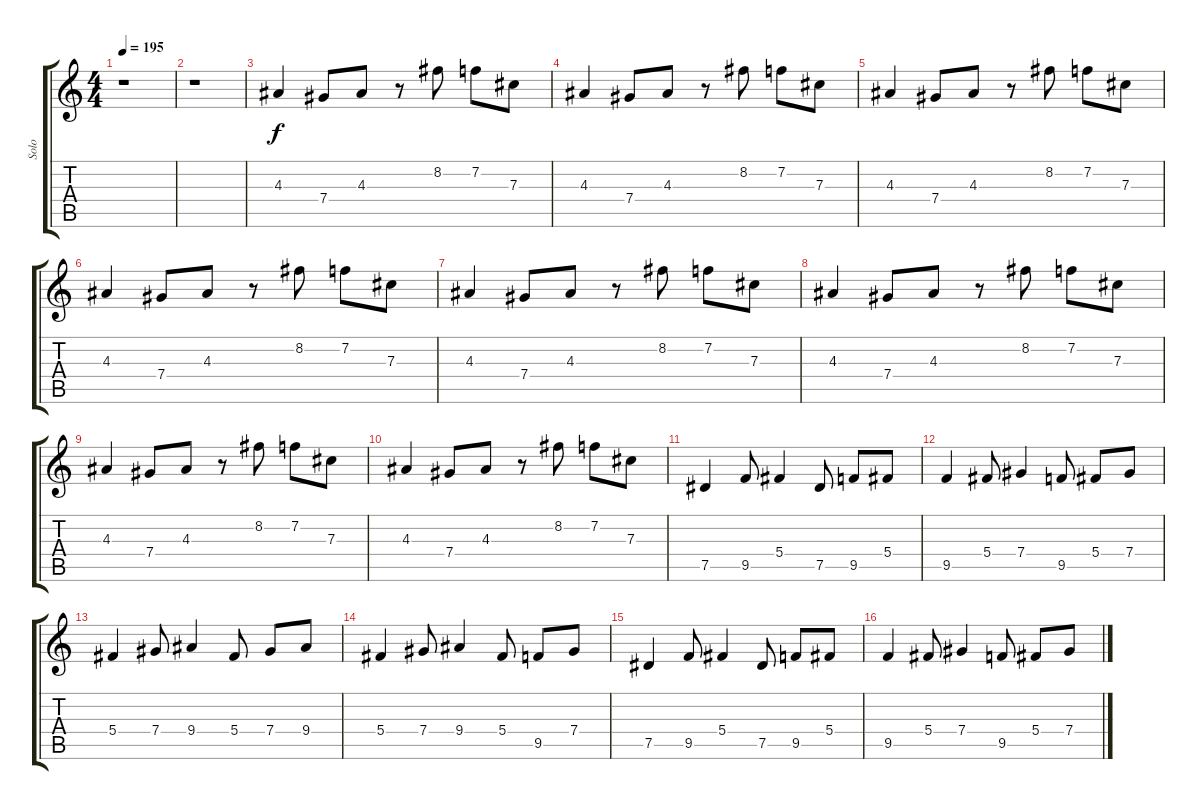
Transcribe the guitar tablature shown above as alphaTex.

\track ("Solo" "Solo") {instrument distortionguitar}
\staff {score tabs}
\tuning (Eb4 Bb3 Gb3 Db3 Ab2 Eb2) {hide}
\ts (4 4)
\tempo 195
\clef g2
\ks c
r.1{dy f} |
r.1 |
4.3.4 7.4.8 4.3.8 r.8 8.2.8 7.2.8 7.3.8 |
4.3.4 7.4.8 4.3.8 r.8 8.2.8 7.2.8 7.3.8 |
4.3.4 7.4.8 4.3.8 r.8 8.2.8 7.2.8 7.3.8 |
4.3.4 7.4.8 4.3.8 r.8 8.2.8 7.2.8 7.3.8 |
4.3.4 7.4.8 4.3.8 r.8 8.2.8 7.2.8 7.3.8 |
4.3.4 7.4.8 4.3.8 r.8 8.2.8 7.2.8 7.3.8 |
4.3.4 7.4.8 4.3.8 r.8 8.2.8 7.2.8 7.3.8 |
4.3.4 7.4.8 4.3.8 r.8 8.2.8 7.2.8 7.3.8 |
7.5.4 9.5.8 5.4.4 7.5.8 9.5.8 5.4.8 |
9.5.4 5.4.8 7.4.4 9.5.8 5.4.8 7.4.8 |
5.4.4 7.4.8 9.4.4 5.4.8 7.4.8 9.4.8 |
5.4.4 7.4.8 9.4.4 5.4.8 9.5.8 7.4.8 |
7.5.4 9.5.8 5.4.4 7.5.8 9.5.8 5.4.8 |
9.5.4 5.4.8 7.4.4 9.5.8 5.4.8 7.4.8
